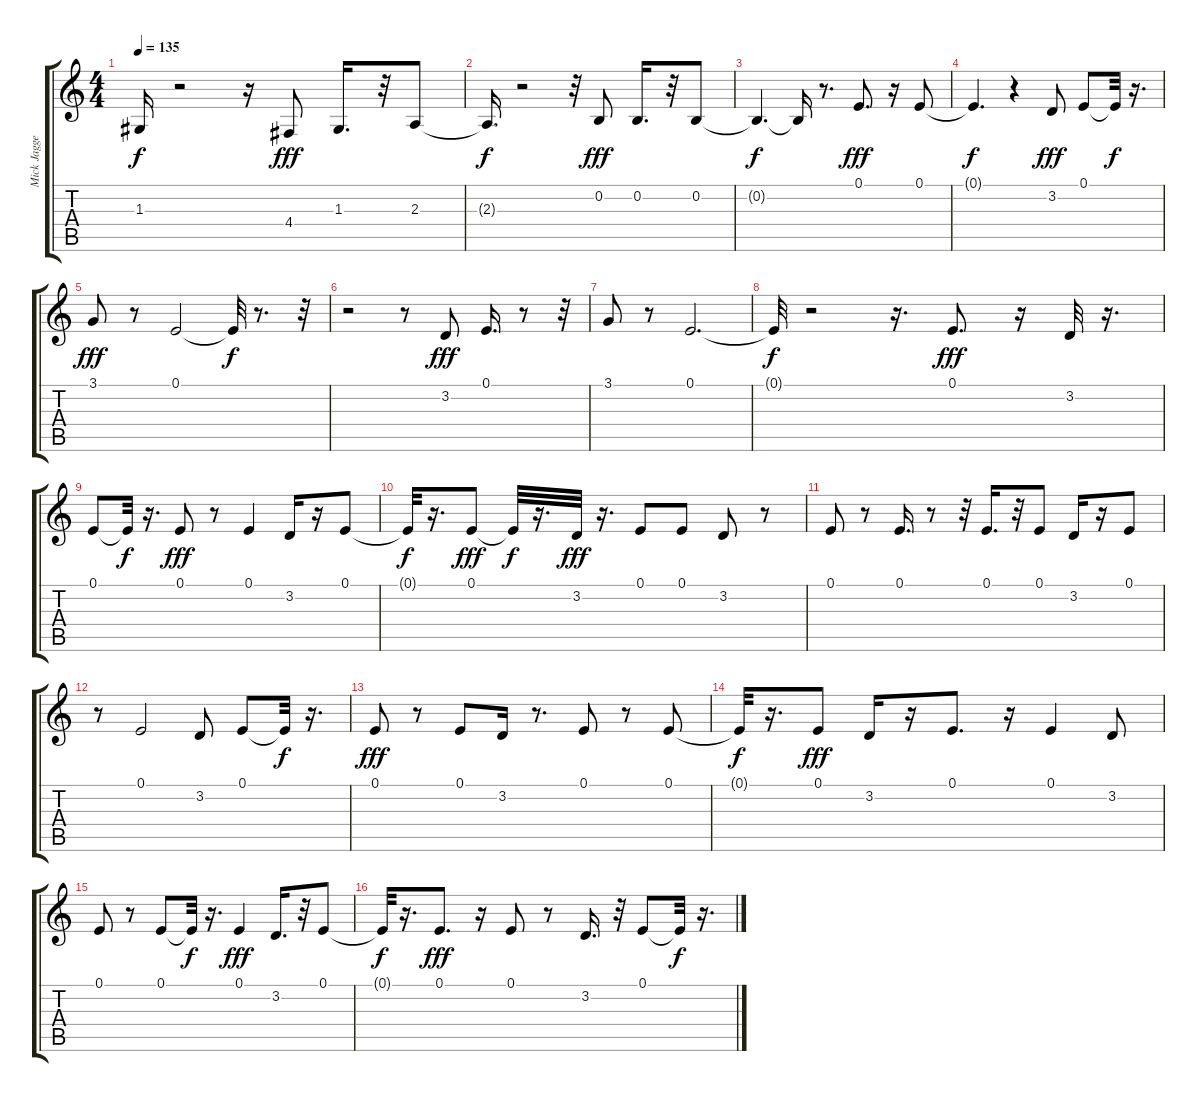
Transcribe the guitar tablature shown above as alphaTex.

\track ("Mick Jagger - Vocal" "Mick Jagge") {instrument sopranosax}
\staff {score tabs}
\tuning (E4 B3 G3 D3 A2 E2) {hide}
\ts (4 4)
\tempo 135
\clef g2
\ks c
1.3{t}.16{dy f} r.2 r.16 4.4.8{dy fff} 1.3.16{d} r.32 2.3.8 |
2.3{t}.16{d dy f} r.2 r.32 0.2.8{dy fff} 0.2.16{d} r.32 0.2.8 |
0.2{t}.4{d dy f} 0.2{t}.16 r.8{d} 0.1.8{d dy fff} r.16 0.1.8 |
0.1{t}.4{d dy f} r.4 3.2.8{dy fff} 0.1.8 0.1{t}.32{dy f} r.16{d} |
3.1.8{dy fff} r.8 0.1.2 0.1{t}.32{dy f} r.8{d} r.32 |
r.2 r.8 3.2.8{dy fff} 0.1.16{d} r.8 r.32 |
3.1.8 r.8 0.1.2{d} |
0.1{t}.32{dy f} r.2 r.16{d} 0.1.8{d dy fff} r.16 3.2.32 r.16{d} |
0.1.8 0.1{t}.32{dy f} r.16{d} 0.1.8{dy fff} r.8 0.1.4 3.2.16 r.16 0.1.8 |
0.1{t}.32{dy f} r.16{d} 0.1.8{dy fff} 0.1{t}.32{dy f} r.16{d} 3.2.32{dy fff} r.16{d} 0.1.8 0.1.8 3.2.8 r.8 |
0.1.8 r.8 0.1.16{d} r.8 r.32 0.1.16{d} r.32 0.1.8 3.2.16 r.16 0.1.8 |
r.8 0.1.2 3.2.8 0.1.8 0.1{t}.32{dy f} r.16{d} |
0.1.8{dy fff} r.8 0.1.8 3.2.16 r.8{d} 0.1.8 r.8 0.1.8 |
0.1{t}.32{dy f} r.16{d} 0.1.8{dy fff} 3.2.16 r.16 0.1.8{d} r.16 0.1.4 3.2.8 |
0.1.8 r.8 0.1.8 0.1{t}.32{dy f} r.16{d} 0.1.4{dy fff} 3.2.16{d} r.32 0.1.8 |
0.1{t}.32{dy f} r.16{d} 0.1.8{d dy fff} r.16 0.1.8 r.8 3.2.16{d} r.32 0.1.8 0.1{t}.32{dy f} r.16{d}
